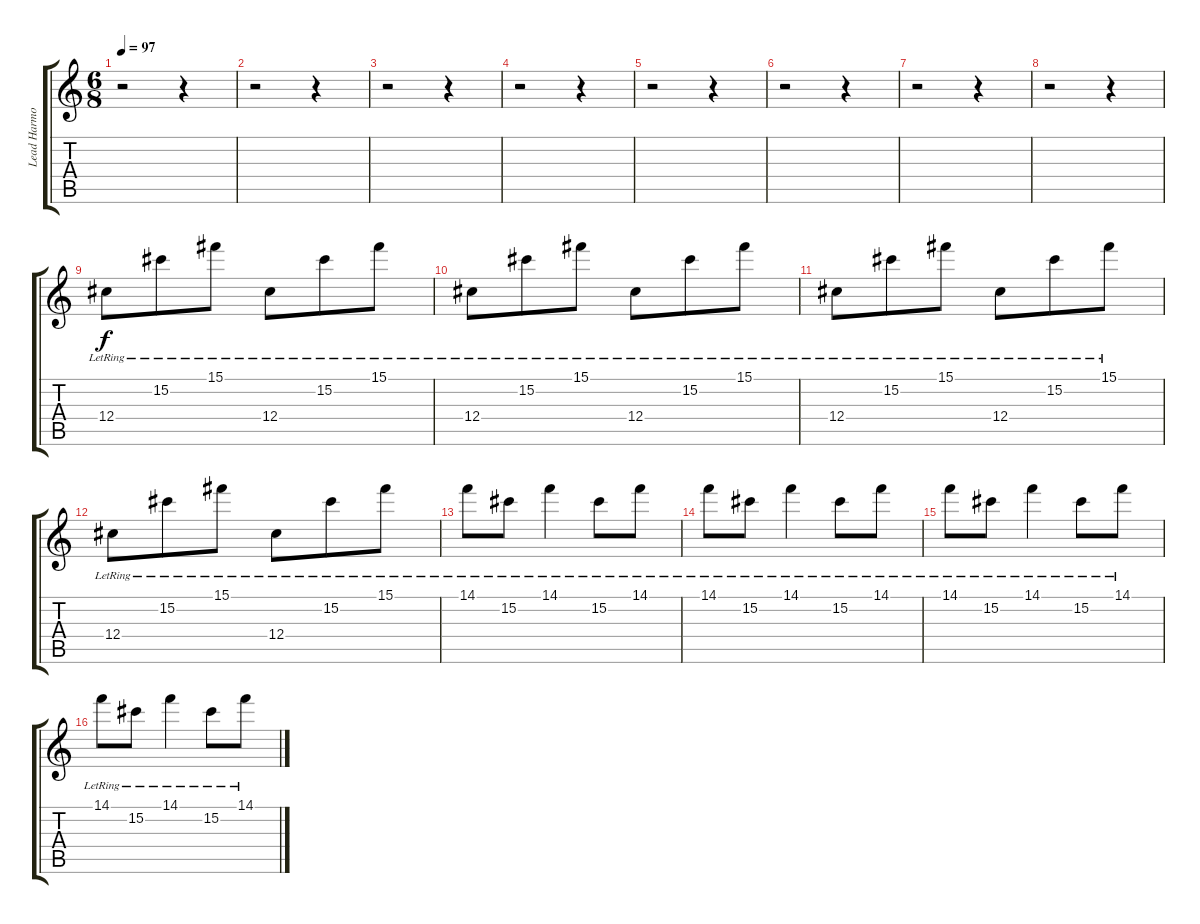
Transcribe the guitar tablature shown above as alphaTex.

\track ("Lead Harmonies" "Lead Harmo") {instrument electricguitarjazz}
\staff {score tabs}
\tuning (Eb4 Bb3 Gb3 Db3 Ab2 Eb2) {hide}
\ts (6 8)
\tempo 97
\clef g2
\ks c
r.2{dy f} r.4 |
r.2 r.4 |
r.2 r.4 |
r.2 r.4 |
r.2 r.4 |
r.2 r.4 |
r.2 r.4 |
r.2 r.4 |
12.4{lr}.8 15.2{lr}.8 15.1{lr}.8 12.4{lr}.8 15.2{lr}.8 15.1{lr}.8 |
12.4{lr}.8 15.2{lr}.8 15.1{lr}.8 12.4{lr}.8 15.2{lr}.8 15.1{lr}.8 |
12.4{lr}.8 15.2{lr}.8 15.1{lr}.8 12.4{lr}.8 15.2{lr}.8 15.1{lr}.8 |
12.4{lr}.8 15.2{lr}.8 15.1{lr}.8 12.4{lr}.8 15.2{lr}.8 15.1{lr}.8 |
14.1{lr}.8 15.2{lr}.8 14.1{lr}.4 15.2{lr}.8 14.1{lr}.8 |
14.1{lr}.8 15.2{lr}.8 14.1{lr}.4 15.2{lr}.8 14.1{lr}.8 |
14.1{lr}.8 15.2{lr}.8 14.1{lr}.4 15.2{lr}.8 14.1{lr}.8 |
14.1{lr}.8 15.2{lr}.8 14.1{lr}.4 15.2{lr}.8 14.1{lr}.8
